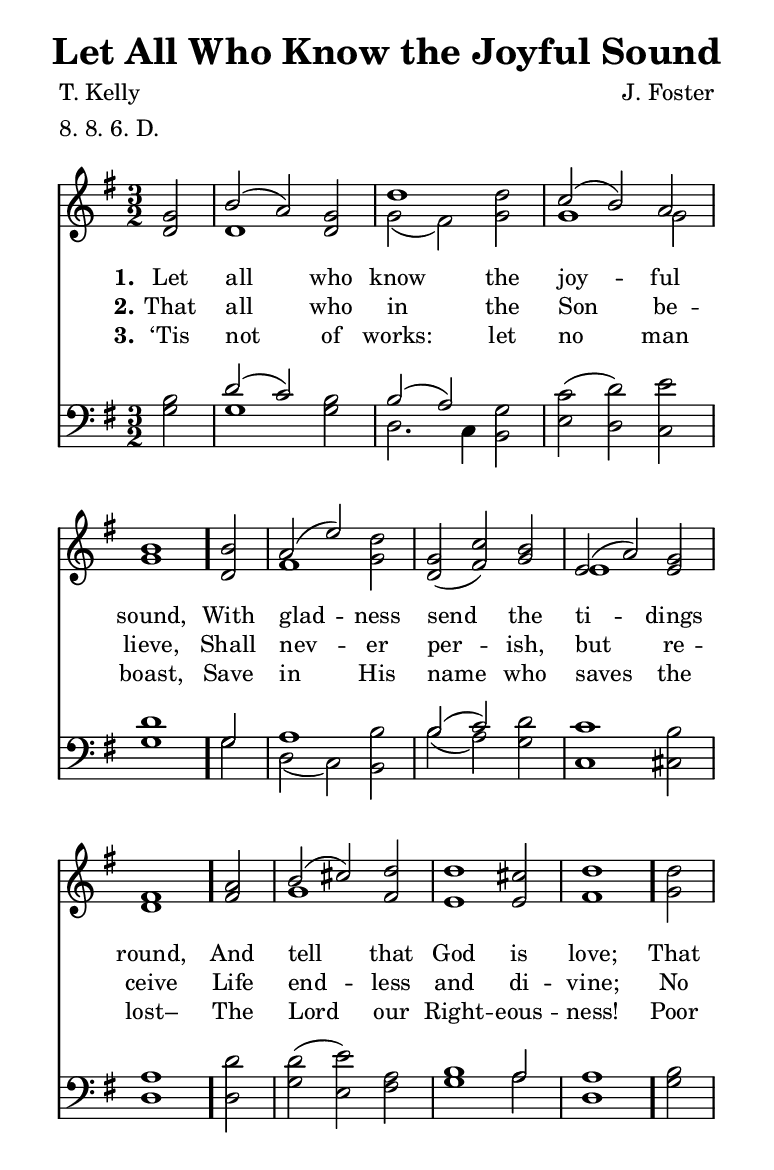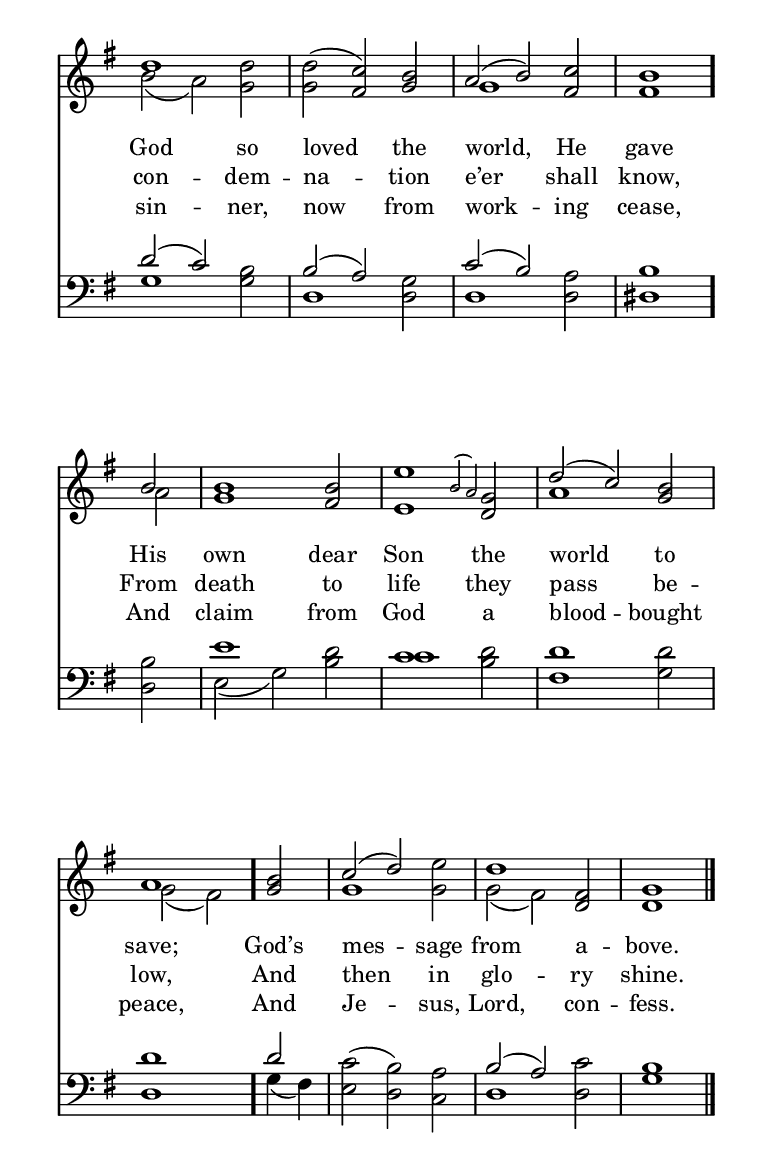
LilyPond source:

\include "common/global.ily"
\paper {
  \include "common/paper.ily"
  systems-per-page = ##f
  system-count = #(cond (is-eogsized 3) (#t #f))
  score-markup-spacing.padding = 3
  score-markup-spacing.basic-distance = 3
}

\header{
  %gospel
  hymnnumber = "100"
  title = "Let All Who Know the Joyful Sound"
  tunename = "Pembroke"
  meter = "8. 8. 6. D."
  poet = "T. Kelly"
  composer = "J. Foster"
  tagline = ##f
}

% for fermata in MIDI
ta = { \tempo 2=100 }
tb = { \tempo 2=50 }

global = {
  \include "common/overrides.ily"
  \override Staff.TimeSignature.style = #'numbered
  \time 3/2
  \override Score.MetronomeMark.transparent = ##t % hide all fermata changes too
  \ta
  \key g \major
  \partial 2
  \autoBeamOff
}

notesSoprano = {
\global
\relative c'' {

  g2 | b( a) g | d'1 d2 | c( b) a | b1
  b2 | a( e') d | g,( c) b | e,( a) g | fis1 \eogbreak
  a2 | b( cis) d | d1 cis2 | d1
  d2 | d1 d2 | d( c) b | a( b) c | b1 \eogbreak
  b2 | b1 b2 | e1 \grace { b2( a2) } g2 | d'( c) b | a1
  b2 | c( d) e | d1 fis,2 | g1

  \bar "|."

}
}

notesAlto = {
\global
\relative e' {

  d2 | d1 d2 | g( fis) g | g1 g2 | g1
  d2 | fis1 g2 | d( fis) g | e1 e2 | d1
  fis2 | g1 fis2 | e1 e2 | fis1
  g2 | b( a) g | g( fis) g | g1 fis2 | fis1
  a2 | g1 fis2 | e1 d2 | a'1 g2 | g( fis)
  g2 | g1 g2 | g( fis) d | d1

}
}

notesTenor = {
\global
\relative a {

  b2 | d( c) b | b( a) g | c( d) e | d1
  g,2 | a1 b2 | b(c) d | c1 b2 | a1
  d2 | d( e) a, | b1 a2 | a1
  b2 | d( c) b | b( a) g | c( b) a | b1
  b2 | e1 d2 | c1 d2 | d1 d2 | d1
  d2 | c( b) a | b( a) c | b1

}
}

notesBass = {
\global
\relative f {

  g2 | g1 g2 | d2. c4 b2 | e( d) c | g'1
  g2 | d( c) b | b'( a) g | c,1 cis2 | d1
  d2 | g( e) fis | g1 a2 | d,1
  g2 | g1 g2 | d1 d2 | d1 d2 | dis1
  dis2 | e( g) b | c1 b2 | fis1 g2 | d1
  g4( fis4) | e2( d) c | d1 d2 | g1

}
}

wordsA = \lyricmode {
\set stanza = "1."

Let all who know the joy -- ful sound, \bar "."
With glad -- ness send the ti -- dings round, \bar "."
And tell that God is love; \bar "."
That God so loved the world, He gave \bar "."
His own dear Son the world to save; \bar "."
God’s mes -- sage from a -- bove. \bar "."

}

wordsB = \lyricmode {
\set stanza = "2."

That all who in the Son be -- lieve,
Shall nev -- er per -- ish, but re -- ceive
Life end -- less and di -- vine;
No con -- dem -- na -- tion e’er shall know,
From death to life they pass be -- low,
And then in glo -- ry shine.

}

wordsC = \lyricmode {
\set stanza = "3."

‘Tis not of works: let no man boast,
Save in His name who saves the lost–
The Lord our Right -- eous -- ness!
Poor sin -- ner, now from work -- ing cease,
And claim from God a blood -- bought peace,
And Je -- sus, Lord, con -- fess.

}

wordsD = \markuplist {

\line { Let all who know our God rejoice, }
\line { Praise Him in songs with cheerful voice, }
\line { { \hspace #2 } And live to Him alone; }
\line { Let sinners too take up the strain, }
\line { Exalt the Lamb for sinners slain, }
\line { { \hspace #2 } The coming Saviour own. }

}

wordsE = \markuplist {

\line { The Spirit and the bride say, Come! }
\line { Let him that heareth, too, say, Come! }
\line { { \hspace #2 } Whoever thirsts may come; }
\line { Water of life is freely given }
\line { Till Christ the Lord descends from heaven; }
\line { { \hspace #2 } Lord Jesus, quickly come! }

}

\score {
  \context ChoirStaff <<
    \context Staff = upper <<
      \set Staff.autoBeaming = ##f
      \set ChoirStaff.systemStartDelimiter = #'SystemStartBar
      \set ChoirStaff.printPartCombineTexts = ##f
      \partcombine #'(2 . 9) \notesSoprano \notesAlto
      \context NullVoice = sopranos { \voiceOne << \notesSoprano >> }
      \context Lyrics = one   \lyricsto sopranos \wordsA
      \context Lyrics = two   \lyricsto sopranos \wordsB
      \context Lyrics = three \lyricsto sopranos \wordsC
    >>
    \context Staff = men <<
      \set Staff.autoBeaming = ##f
      \clef bass
      \set ChoirStaff.printPartCombineTexts = ##f
      \partcombine #'(2 . 9) \notesTenor \notesBass
    >>
  >>
  \layout {
    \include "common/layout.ily"
  }
  \midi{
    \include "common/midi.ily"
  }
}

\markup { \fill-line { \column {
  \line{ \bold 4 \column { \wordsD } } \combine \null \vspace #0.4
  \line{ \bold 5 \column { \wordsE } } \combine \null \vspace #0.4
} } }

\version "2.19.49"  % necessary for upgrading to future LilyPond versions.

% vi:set et ts=2 sw=2 ai nocindent syntax=lilypond:
